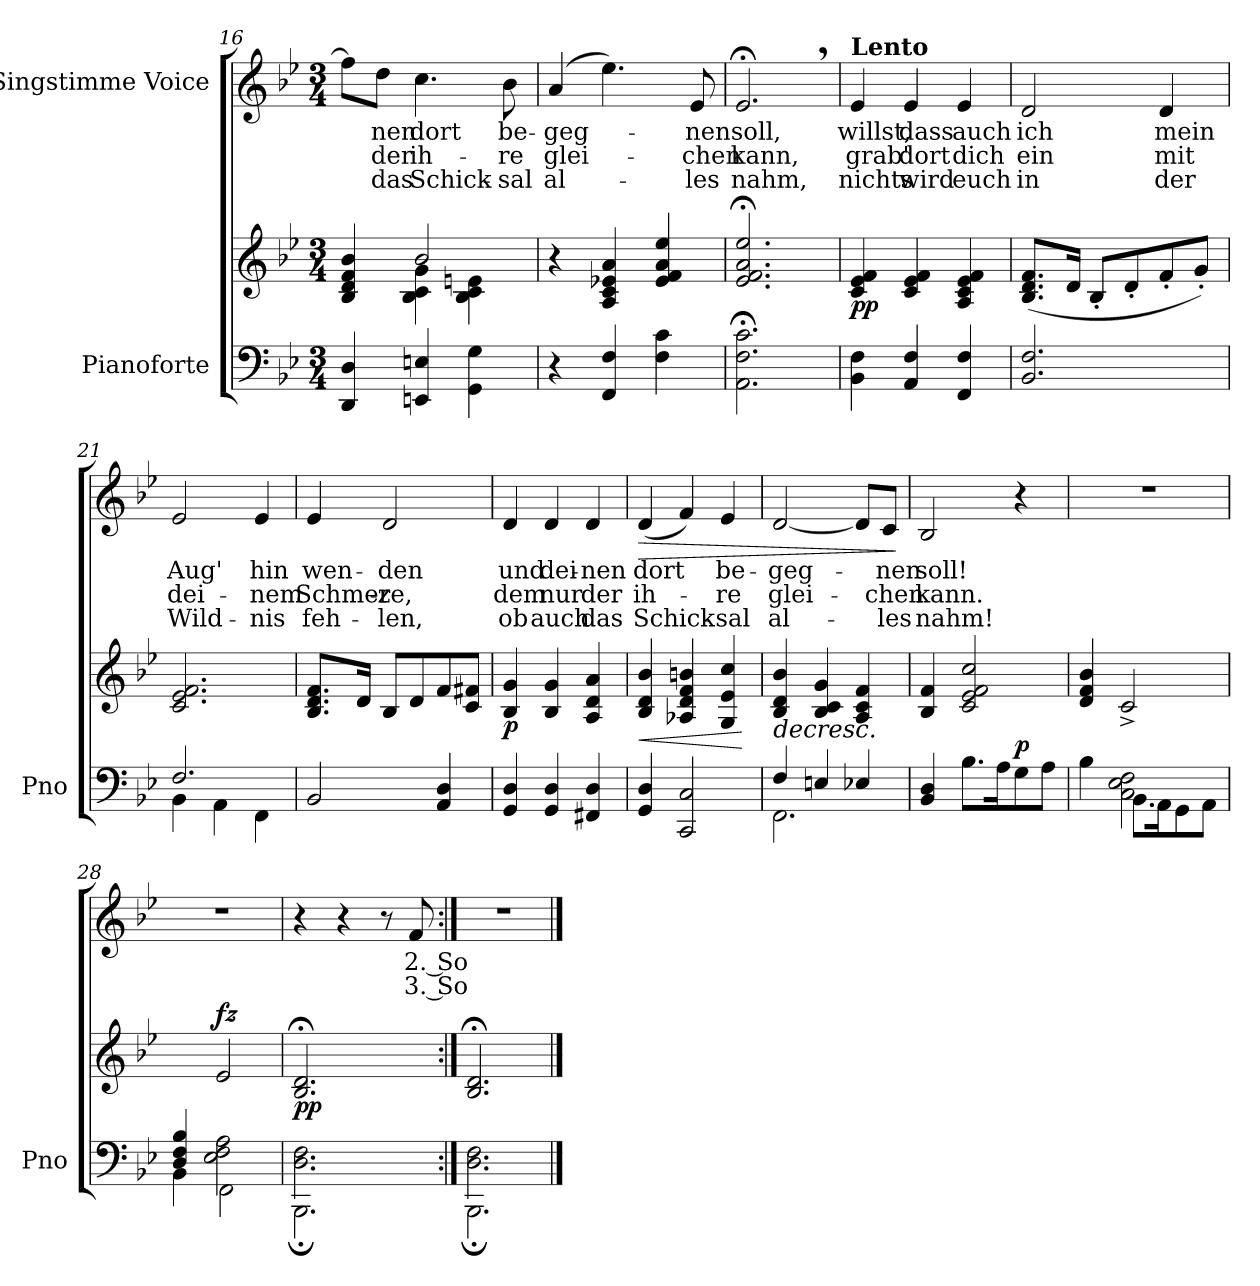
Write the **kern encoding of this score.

**kern	**kern	**dynam	**kern	**text	**text	**text	**dynam
*part2	*part2	*part2	*part1	*part1	*part1	*part1	*part1
*staff3	*staff2	*staff2/3	*staff1	*staff1	*staff1	*staff1	*staff1
*I"Pianoforte	*	*	*I"Singstimme Voice	*	*	*	*
*I'Pno	*	*	*	*	*	*	*
*clefF4	*clefG2	*	*clefG2	*	*	*	*
*k[b-e-]	*k[b-e-]	*	*k[b-e-]	*	*	*	*
*M3/4	*M3/4	*	*M3/4	*	*	*	*
=16	=16	=16	=16	=16	=16	=16	=16
*	*^	*	*	*	*	*	*
4DD/ 4D/	4B-/ 4d/ 4f/ 4b-/	4ryy	.	8ff\L]	.	.	.	.
!	!	!	!	!	!LO:LY:b	!LO:LY:b	!LO:LY:b	!
.	.	.	.	8dd\J	-nen	der	das	.
!	!	!	!	!	!LO:LY:b	!LO:LY:b	!LO:LY:b	!
4EEn/ 4En/	2b-/	4B-\ 4c\ 4g\	.	4.cc\	dort	ih-	Schick-	.
4GG\ 4G\	.	4B-\ 4c\ 4en\	.	.	.	.	.	.
!	!	!	!	!	!LO:LY:b	!LO:LY:b	!LO:LY:b	!
.	.	.	.	8b-\	be-	-re	-sal	.
*	*v	*v	*	*	*	*	*	*
=17	=17	=17	=17	=17	=17	=17	=17
!	!	!	!	!LO:LY:b	!LO:LY:b	!LO:LY:b	!
4r	4r	.	(4a/	-geg-	glei-	al-	.
4FF/ 4F/	4A/ 4c/ 4e-X/ 4a/	.	4.ee-\)	.	.	.	.
4F\ 4c\	4e-/ 4f/ 4a/ 4ee-/	.	.	.	.	.	.
!	!	!	!	!LO:LY:b	!LO:LY:b	!LO:LY:b	!
.	.	.	8e-/	-nen	-chen	-les	.
=18	=18	=18	=18	=18	=18	=18	=18
!	!	!	!	!LO:LY:b	!LO:LY:b	!LO:LY:b	!
2.AA\; 2.F\; 2.c\;	2.e-/;< 2.f/;< 2.a/;< 2.ee-/;<	.	2.e-;<,/	soll,	kann,	nahm,	.
!!LO:LB:g=z
=19	=19	=19	=19	=19	=19	=19	=19
!	!	!	!LO:TX:a:B:t=Lento	!	!	!	!
!	!	!LO:DY:b	!	!LO:LY:b	!LO:LY:b	!LO:LY:b	!
4BB-\ 4F\	4c/ 4e-/ 4f/	pp	4e-/	willst,	grab'	nichts	.
!	!	!	!	!LO:LY:b	!LO:LY:b	!LO:LY:b	!
4AA/ 4F/	4c/ 4e-/ 4f/	.	4e-/	dass	dort	wird	.
!	!	!	!	!LO:LY:b	!LO:LY:b	!LO:LY:b	!
4FF/ 4F/	4A/ 4c/ 4e-/ 4f/	.	4e-/	auch	dich	euch	.
=20	=20	=20	=20	=20	=20	=20	=20
!	!	!	!	!LO:LY:b	!LO:LY:b	!LO:LY:b	!
2.BB-/ 2.F/	(8.B-/ 8.d/ 8.f/L	.	2d/	ich	ein	in	.
.	16d/Jk	.	.	.	.	.	.
.	8B-'/L	.	.	.	.	.	.
.	8d'/	.	.	.	.	.	.
!	!	!	!	!LO:LY:b	!LO:LY:b	!LO:LY:b	!
.	8f'/	.	4d/	mein	mit	der	.
.	8g'/J)	.	.	.	.	.	.
=21	=21	=21	=21	=21	=21	=21	=21
*^	*	*	*	*	*	*	*
!	!	!	!	!	!LO:LY:b	!LO:LY:b	!LO:LY:b	!
2.F/	4BB-\	2.c/ 2.e-/ 2.f/	.	2e-/	Aug'	dei-	Wild-	.
.	4AA\	.	.	.	.	.	.	.
!	!	!	!	!	!LO:LY:b	!LO:LY:b	!LO:LY:b	!
.	4FF\	.	.	4e-/	hin	-nem	-nis	.
=22	=22	=22	=22	=22	=22	=22	=22	=22
!	!	!	!	!	!LO:LY:b	!LO:LY:b	!LO:LY:b	!
*v	*v	*	*	*	*	*	*	*
2BB-/	8.B-/ 8.d/ 8.f/L	.	4e-/	wen-	Schmer-	feh-	.
.	16d/Jk	.	.	.	.	.	.
!	!	!	!	!LO:LY:b	!LO:LY:b	!LO:LY:b	!
.	8B-/L	.	2d/	-den	-ze,	-len,	.
.	8d/	.	.	.	.	.	.
4AA/ 4D/	8f/	.	.	.	.	.	.
.	8c/ 8f#X/J	.	.	.	.	.	.
=23	=23	=23	=23	=23	=23	=23	=23
!	!	!LO:DY:b	!	!LO:LY:b	!LO:LY:b	!LO:LY:b	!
4GG/ 4D/	4B-/ 4g/	p	4d/	und	dem	ob	.
!	!	!	!	!LO:LY:b	!LO:LY:b	!LO:LY:b	!
4GG/ 4D/	4B-/ 4g/	.	4d/	dei-	nur	auch	.
!	!	!	!	!LO:LY:b	!LO:LY:b	!LO:LY:b	!
4FF#X/ 4D/	4A/ 4d/ 4a/	.	4d/	-nen	der	das	.
!!LO:LB:g=z
=24	=24	=24	=24	=24	=24	=24	=24
!	!	!LO:HP:b	!	!LO:LY:b	!LO:LY:b	!LO:LY:b	!LO:HP:b
4GG/ 4D/	4B-/ 4d/ 4b-/	<	(4d/	dort	ih-	Schick-	>
2CC/ 2C/	4A-X/ 4d/ 4f/ 4bn/	.	4f/)	.	.	.	.
!	!	!	!	!LO:LY:b	!LO:LY:b	!LO:LY:b	!
.	4G/ 4e-/ 4cc/	.	4e-/	be-	-re	-sal	.
.	.	[	.	.	.	.	.
=25	=25	=25	=25	=25	=25	=25	=25
*^	*	*	*	*	*	*	*
!	!	!	!LO:HP:b	!	!LO:LY:b	!LO:LY:b	!LO:LY:b	!
4F/	2.FF\	4B-/ 4d/ 4b-/	>	[2d/	-geg-	glei-	al-	.
4En/	.	4B-/ 4c/ 4g/	.	.	.	.	.	.
4E-X/	.	4A/ 4c/ 4f/	.	8d/L]	.	.	.	.
!	!	!	!	!	!LO:LY:b	!LO:LY:b	!LO:LY:b	!
.	.	.	.	8c/J	-nen	-chen	-les	.
*v	*v	*	*	*	*	*	*	*
.	.	.	.	.	.	.	]
=26	=26	=26	=26	=26	=26	=26	=26
!	!	!	!	!LO:LY:b	!LO:LY:b	!LO:LY:b	!
4BB-/ 4D/	4B-/ 4f/	.	2B-/	soll!	kann.	nahm!	.
8.B-\L	2c/ 2e-/ 2f/ 2cc/	.	.	.	.	.	.
16A\K	.	.	.	.	.	.	.
!	!	!LO:DY:a=2	!	!	!	!	!
8G\	.	p	4r	.	.	.	.
8A\J	.	.	.	.	.	.	.
.	.	]	.	.	.	.	.
=27	=27	=27	=27	=27	=27	=27	=27
*^	*	*	*	*	*	*	*
4ryy	4B-\	4d/ 4f/ 4b-/	.	2.r	.	.	.	.
2C\ 2E-\ 2F\	8.BB-\L	2c^/	.	.	.	.	.	.
.	16AA\K	.	.	.	.	.	.	.
.	8GG\	.	.	.	.	.	.	.
.	8AA\J	.	.	.	.	.	.	.
=28	=28	=28	=28	=28	=28	=28	=28	=28
*	*^	*	*	*	*	*	*	*
4D/ 4F/ 4B-/	4ryy	4BB-\	4ryy	.	2.r	.	.	.	.
!	!	!	!	!LO:DY:a	!	!	!	!	!
2ryy	2E-\ 2F\ 2A\	2FF\	2e-/	fz	.	.	.	.	.
=29	=29	=29	=29	=29	=29	=29	=29	=29	=29
!	!	!	!	!LO:DY:b	!	!	!	!	!
*	*v	*v	*	*	*	*	*	*	*
2.D\ 2.F\	2.BBB-;\	2.B-/;< 2.d/;<	pp	4r	.	.	.	.
.	.	.	.	4r	.	.	.	.
.	.	.	.	8r	.	.	.	.
!	!	!	!	!	!LO:LY:b	!LO:LY:b	!	!
.	.	.	.	8f/	2. So	3. So	.	.
=30:|!	=30:|!	=30:|!	=30:|!	=30:|!	=30:|!	=30:|!	=30:|!	=30:|!
2.D\ 2.F\	2.BBB-;\	2.B-/;< 2.d/;<	.	2.r	.	.	.	.
*v	*v	*	*	*	*	*	*	*
==	==	==	==	==	==	==	==
*-	*-	*-	*-	*-	*-	*-	*-
